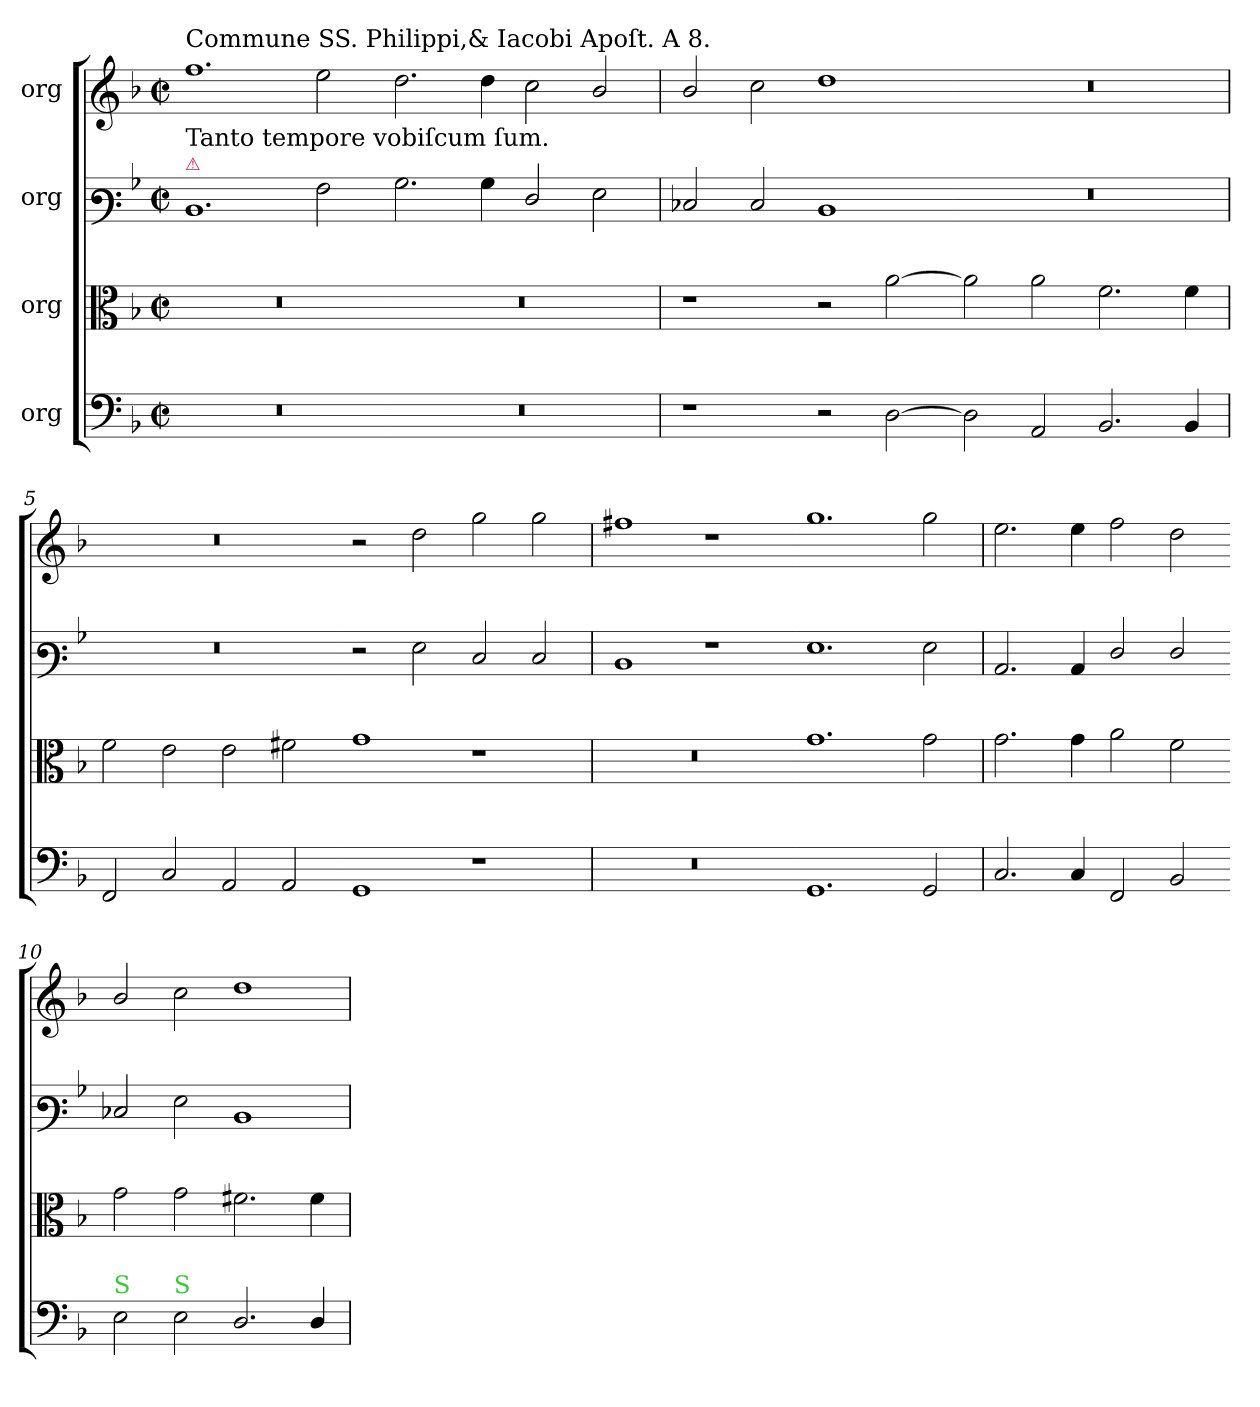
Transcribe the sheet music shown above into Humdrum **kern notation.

**kern	**kern	**kern	**kern
*part4	*part3	*part2	*part1
*staff4	*staff3	*staff2	*staff1
*I"org	*I"org	*I"org	*I"org
*clefF4	*clefC3	*clefF3	*clefG2
*k[b-]	*k[b-]	*k[b-]	*k[b-]
*M2/1	*M2/1	*M2/1	*M2/1
*met(c|)	*met(c|)	*met(c|)	*met(c|)
=1	=1	=1	=1
!	!	!	!LO:TX:a:t=Commune SS. Philippi,& Iacobi Apoſt.  A 8.
!	!	!LO:TX:a:color=crimson:t=⚠	!
!	!	!LO:TX:a:t=Tanto tempore vobiſcum ſum.	!
0r	0r	1.D	1.ff
.	.	2A\	2ee\
=2-	=2-	=2-	=2-
0r	0r	2.B-\	2.dd\
.	.	4B-\	4dd\
.	.	2F/	2cc\
.	.	2G\	2b-/
=3	=3	=3	=3
1r	1r	2E-X/	2b-/
.	.	2E-/	2cc\
2r	2r	1D	1dd
[2D	[2a	.	.
=4-	=4-	=4-	=4-
2D]	2a]	0r	0r
2AA/	2a\	.	.
2.BB-/	2.f\	.	.
4BB-/	4f\	.	.
=5	=5	=5	=5
2FF/	2f\	0r	0r
2C/	2e\	.	.
2AA/	2e\	.	.
2AA/	2f#X\	.	.
=6-	=6-	=6-	=6-
1GG	1g	2r	2r
.	.	2G\	2dd\
1r	1r	2E/	2gg\
.	.	2E/	2gg\
=7	=7	=7	=7
0r	0r	1D	1ff#X
.	.	1r	1r
=8-	=8-	=8-	=8-
1.GG	1.g	1.G	1.gg
2GG/	2g\	2G\	2gg\
=9	=9	=9	=9
2.C/	2.g\	2.C/	2.ee\
4C/	4g\	4C/	4ee\
2FF/	2a\	2F/	2ff\
2BB-/	2f\	2F/	2dd\
=10-	=10-	=10-	=10-
!LO:TX:a:color=limegreen:t=S	!	!	!
2E\	2g\	2E-X/	2b-/
!LO:TX:a:color=limegreen:t=S	!	!	!
2E\	2g\	2G\	2cc\
2.D/	2.f#X\	1D	1dd
4D/	4f#\	.	.
=	=	=	=
*-	*-	*-	*-
